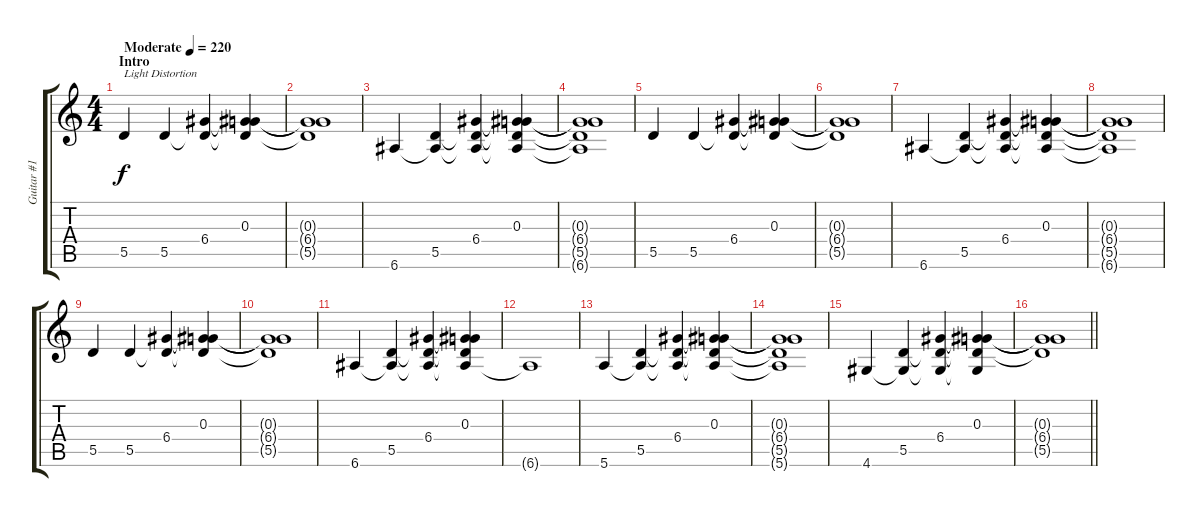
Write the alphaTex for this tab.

\track ("Guitar #1" "Guitar #1") {instrument distortionguitar}
\staff {score tabs}
\tuning (E4 B3 G3 D3 A2 E2) {hide}
\ts (4 4)
\section ("" "Intro")
\tempo (220 "Moderate")
\clef g2
\ks c
5.5.4{txt "Light Distortion" dy f volume 7 instrument overdrivenguitar} 5.5.4 (6.4 5.5{t}).4 (0.3 6.4{t} 5.5{t}).4 |
(0.3{t} 6.4{t} 5.5{t}).1 |
6.6.4 (5.5 6.6{t}).4{beam merge} (6.4 5.5{t} 6.6{t}).4 (0.3 6.4{t} 5.5{t} 6.6{t}).4 |
(0.3{t} 6.4{t} 5.5{t} 6.6{t}).1 |
5.5.4 5.5.4 (6.4 5.5{t}).4 (0.3 6.4{t} 5.5{t}).4 |
(0.3{t} 6.4{t} 5.5{t}).1 |
6.6.4 (5.5 6.6{t}).4{beam merge} (6.4 5.5{t} 6.6{t}).4 (0.3 6.4{t} 5.5{t} 6.6{t}).4 |
(0.3{t} 6.4{t} 5.5{t} 6.6{t}).1 |
5.5.4 5.5.4 (6.4 5.5{t}).4 (0.3 6.4{t} 5.5{t}).4 |
(0.3{t} 6.4{t} 5.5{t}).1 |
6.6.4 (5.5 6.6{t}).4{beam merge} (6.4 5.5{t} 6.6{t}).4 (0.3 6.4{t} 5.5{t} 6.6{t}).4 |
6.6{t}.1 |
5.6.4 (5.5 5.6{t}).4 (6.4 5.5{t} 5.6{t}).4 (0.3 6.4{t} 5.5{t} 5.6{t}).4 |
(0.3{t} 6.4{t} 5.5{t} 5.6{t}).1 |
4.6.4 (5.5 4.6{t}).4{beam merge} (6.4 5.5{t} 4.6{t}).4 (0.3 6.4{t} 5.5{t} 4.6{t}).4 |
\barLineRight lightlight
(0.3{t} 6.4{t} 5.5{t}).1
